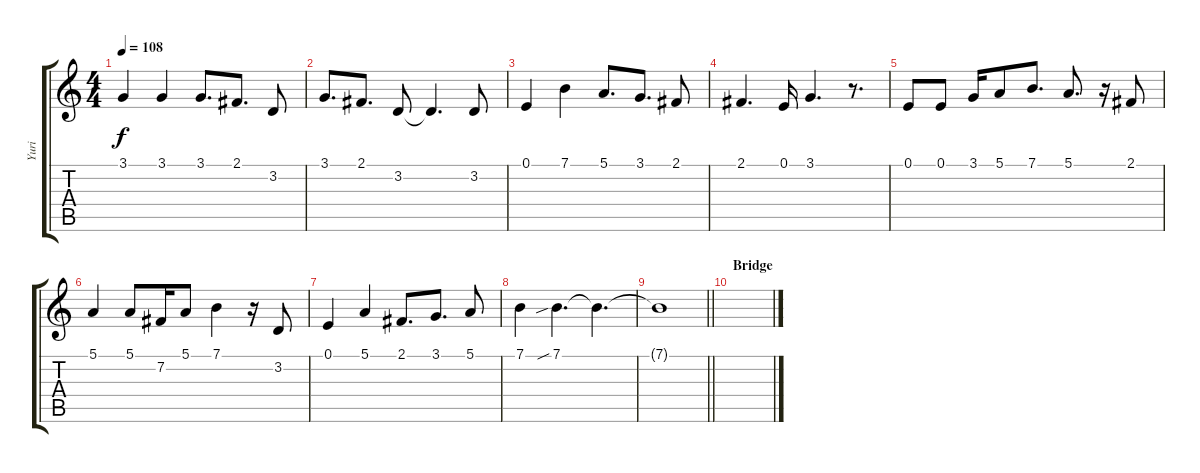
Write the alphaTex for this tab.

\track ("Yuri" "Yuri") {instrument clarinet}
\staff {score tabs}
\tuning (E4 B3 G3 D3 A2 E2) {hide}
\ts (4 4)
\tempo 108
\clef g2
\ks c
3.1.4{dy f} 3.1.4 3.1.8{d} 2.1.8{d} 3.2.8 |
3.1.8{d} 2.1.8{d} 3.2.8 3.2{t}.4{d} 3.2.8 |
0.1.4 7.1.4 5.1.8{d} 3.1.8{d} 2.1.8 |
2.1.4{d} 0.1.16 3.1.4{d} r.8{d} |
0.1.8 0.1.8 3.1.16 5.1.8 7.1.8{d} 5.1.8{d} r.16 2.1.8 |
5.1.4 5.1.8 7.2.16 5.1.8 7.1.4 r.16 3.2.8 |
0.1.4 5.1.4 2.1.8{d} 3.1.8{d} 5.1.8 |
7.1.4 7.1{sib}.4{d} 7.1{t}.4{d} |
\barLineRight lightlight
7.1{t}.1 |
\section ("" "Bridge")
